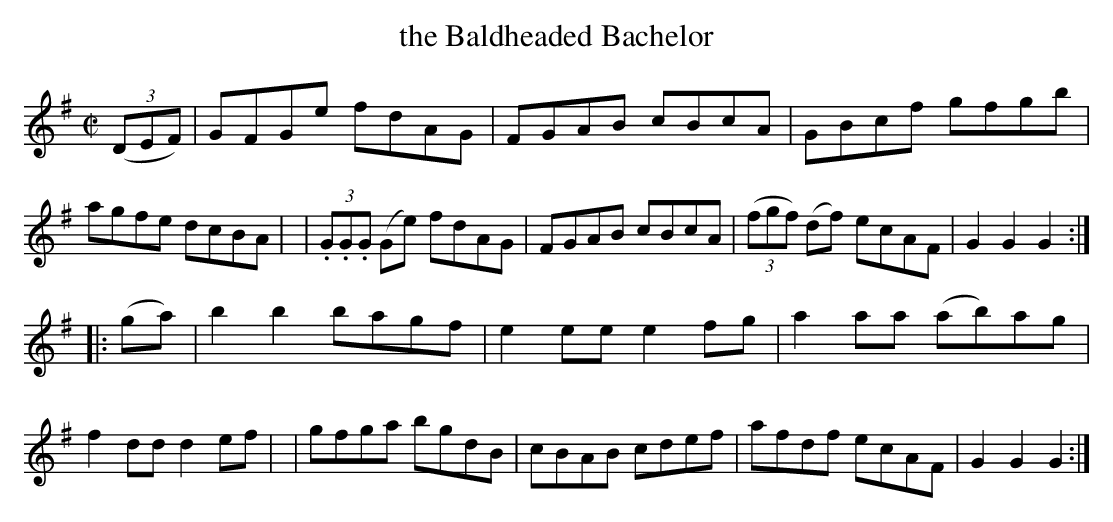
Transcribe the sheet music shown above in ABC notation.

X:1
T: the Baldheaded Bachelor
M: C|
L: 1/8
K: G
((3DEF) \
| GFGe fdAG | FGAB cBcA | GBcf gfgb | agfe dcBA |\
| (3.G.G.G (Ge) fdAG | FGAB cBcA | ((3fgf) (df) ecAF | G2G2 G2 :|
|: (ga) \
| b2b2 bagf | e2ee e2fg | a2aa (ab)ag | f2dd d2ef |\
| gfga bgdB | cBAB cdef | afdf ecAF | G2G2 G2 :|
